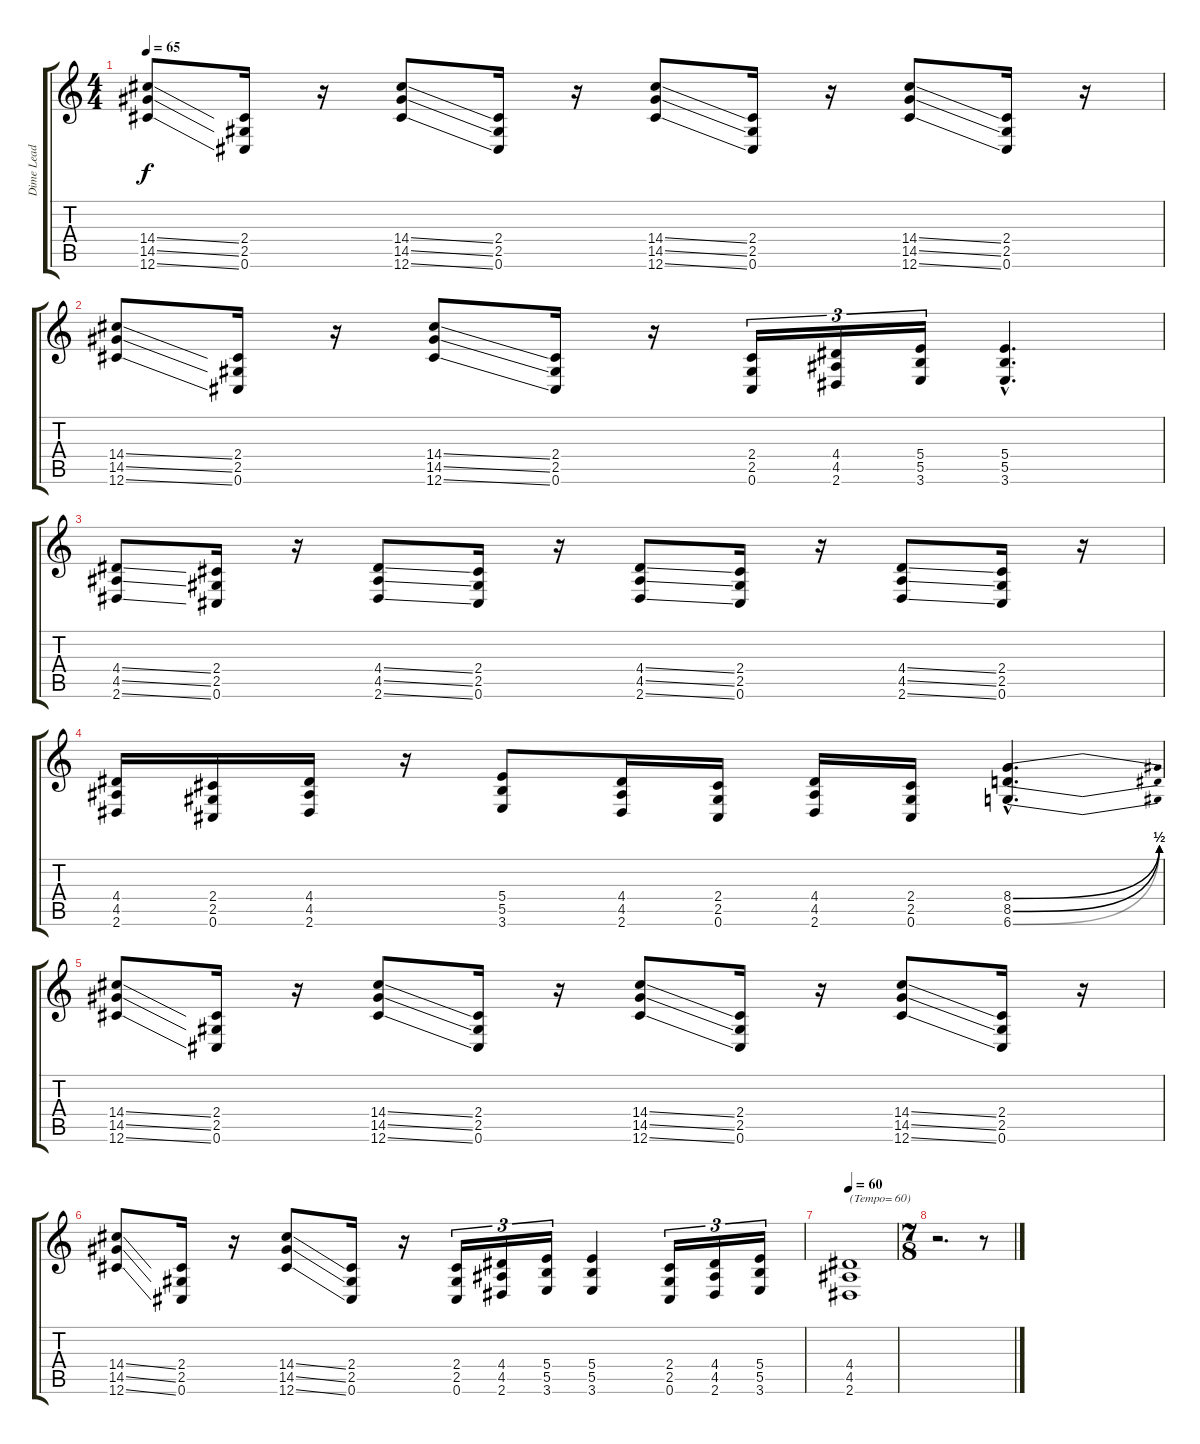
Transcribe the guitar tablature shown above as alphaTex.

\track ("Dime Lead Guitar" "Dime Lead ") {instrument overdrivenguitar}
\staff {score tabs}
\tuning (Db4 Ab3 E3 B2 Gb2 Db2) {hide}
\ts (4 4)
\tempo 65
\clef g2
\ks c
(14.4{ss} 14.5{ss} 12.6{ss}).8{dy f} (2.4 2.5 0.6).16 r.16 (14.4{ss} 14.5{ss} 12.6{ss}).8 (2.4 2.5 0.6).16 r.16 (14.4{ss} 14.5{ss} 12.6{ss}).8 (2.4 2.5 0.6).16 r.16 (14.4{ss} 14.5{ss} 12.6{ss}).8 (2.4 2.5 0.6).16 r.16 |
(14.4{ss} 14.5{ss} 12.6{ss}).8 (2.4 2.5 0.6).16 r.16 (14.4{ss} 14.5{ss} 12.6{ss}).8 (2.4 2.5 0.6).16 r.16 (2.4 2.5 0.6).16{tu (3 2)} (4.4 4.5 2.6).16{tu (3 2)} (5.4 5.5 3.6).16{tu (3 2)} (5.4{hac} 5.5{hac} 3.6{hac}).4{d} |
(4.4{ss} 4.5{ss} 2.6{ss}).8 (2.4 2.5 0.6).16 r.16 (4.4{ss} 4.5{ss} 2.6{ss}).8 (2.4 2.5 0.6).16 r.16 (4.4{ss} 4.5{ss} 2.6{ss}).8 (2.4 2.5 0.6).16 r.16 (4.4{ss} 4.5{ss} 2.6{ss}).8 (2.4 2.5 0.6).16 r.16 |
(4.4 4.5 2.6).16 (2.4 2.5 0.6).16 (4.4 4.5 2.6).16 r.16 (5.4 5.5 3.6).8 (4.4 4.5 2.6).16 (2.4 2.5 0.6).16 (4.4 4.5 2.6).16 (2.4 2.5 0.6).16 (8.4{be (bend 0 0 60 2) hac} 8.5{be (bend 0 0 60 2) hac} 6.6{be (bend 0 0 60 2) hac}).4{d} |
(14.4{ss} 14.5{ss} 12.6{ss}).8 (2.4 2.5 0.6).16 r.16 (14.4{ss} 14.5{ss} 12.6{ss}).8 (2.4 2.5 0.6).16 r.16 (14.4{ss} 14.5{ss} 12.6{ss}).8 (2.4 2.5 0.6).16 r.16 (14.4{ss} 14.5{ss} 12.6{ss}).8 (2.4 2.5 0.6).16 r.16 |
(14.4{ss} 14.5{ss} 12.6{ss}).8 (2.4 2.5 0.6).16 r.16 (14.4{ss} 14.5{ss} 12.6{ss}).8 (2.4 2.5 0.6).16 r.16 (2.4 2.5 0.6).16{tu (3 2)} (4.4 4.5 2.6).16{tu (3 2)} (5.4 5.5 3.6).16{tu (3 2)} (5.4 5.5 3.6).4 (2.4 2.5 0.6).16{tu (3 2)} (4.4 4.5 2.6).16{tu (3 2)} (5.4 5.5 3.6).16{tu (3 2)} |
\tempo 60
(4.4 4.5 2.6).1{txt "(Tempo= 60)" volume 0} |
\ts (7 8)
r.2{d} r.8
